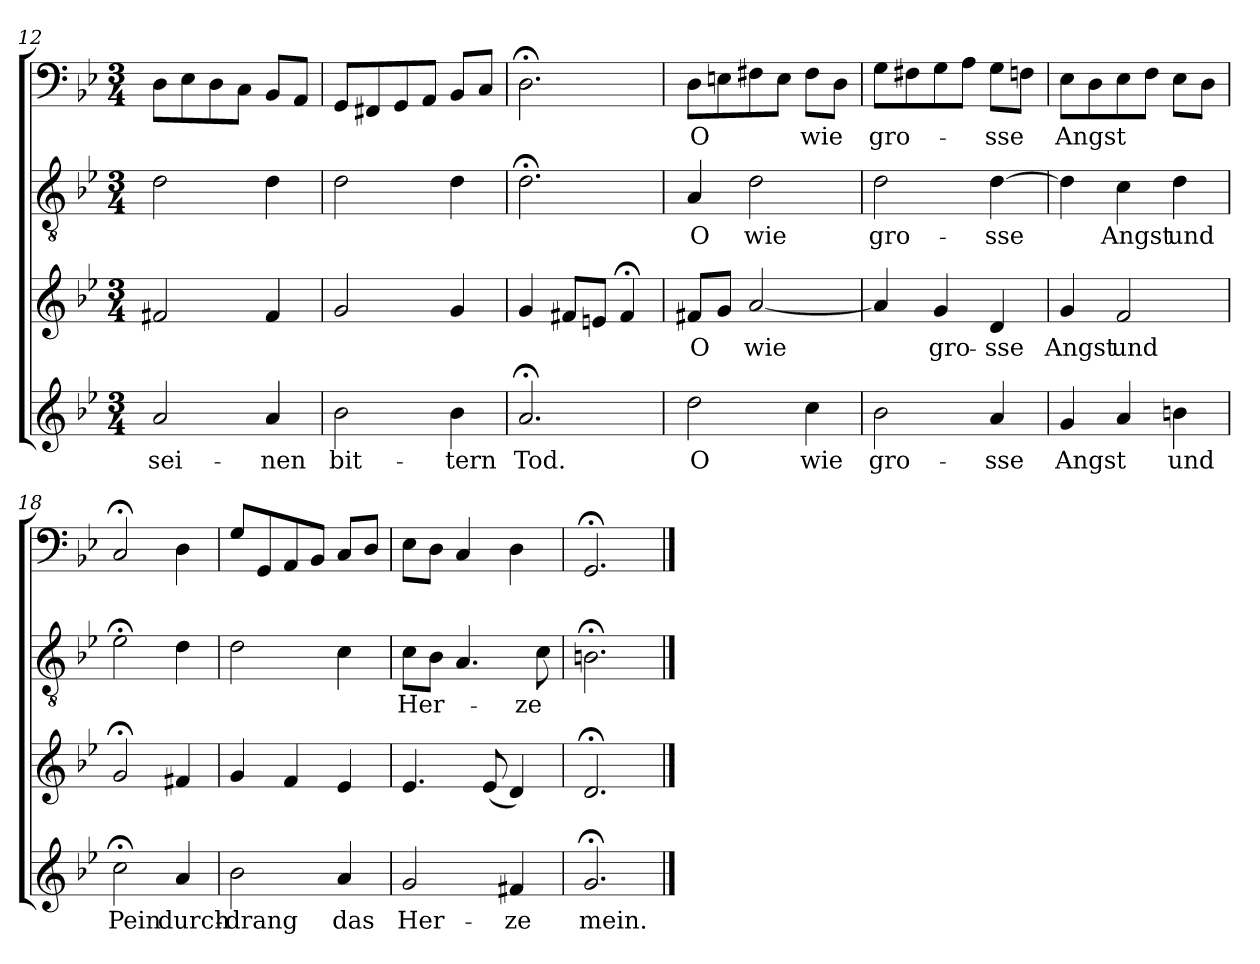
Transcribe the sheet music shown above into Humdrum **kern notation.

**kern	**text	**kern	**text	**kern	**text	**kern	**text
*part4	*part4	*part3	*part3	*part2	*part2	*part1	*part1
*staff4	*staff4	*staff3	*staff3	*staff2	*staff2	*staff1	*staff1
*clefG2	*	*clefG2	*	*clefGv2	*	*clefF4	*
*k[b-e-]	*	*k[b-e-]	*	*k[b-e-]	*	*k[b-e-]	*
*g:	*	*g:	*	*g:	*	*g:	*
*M3/4	*	*M3/4	*	*M3/4	*	*M3/4	*
=12	=12	=12	=12	=12	=12	=12	=12
2a/	sei-	2f#X/	.	2d\	.	8D\L	.
.	.	.	.	.	.	8E-\	.
.	.	.	.	.	.	8D\	.
.	.	.	.	.	.	8C\J	.
4a/	-nen	4f#/	.	4d\	.	8BB-/L	.
.	.	.	.	.	.	8AA/J	.
=13	=13	=13	=13	=13	=13	=13	=13
2b-\	bit-	2g/	.	2d\	.	8GG/L	.
.	.	.	.	.	.	8FF#X/	.
.	.	.	.	.	.	8GG/	.
.	.	.	.	.	.	8AA/J	.
4b-\	-tern	4g/	.	4d\	.	8BB-/L	.
.	.	.	.	.	.	8C/J	.
=14	=14	=14	=14	=14	=14	=14	=14
2.a;</	Tod.	4g/	.	2.d;<\	.	2.D;<\	.
.	.	8f#X/L	.	.	.	.	.
.	.	8en/J	.	.	.	.	.
.	.	4f#;</	.	.	.	.	.
=15	=15	=15	=15	=15	=15	=15	=15
2dd\	O	8f#X/L	O	4A/	O	8D\L	O
.	.	8g/J	.	.	.	8En\	.
.	.	[2a/	wie	2d\	wie	8F#X\	.
.	.	.	.	.	.	8E\J	.
4cc\	wie	.	.	.	.	8F#\L	wie
.	.	.	.	.	.	8D\J	.
=16	=16	=16	=16	=16	=16	=16	=16
2b-\	gro-	4a/]	.	2d\	gro-	8G\L	gro-
.	.	.	.	.	.	8F#X\	.
.	.	4g/	gro-	.	.	8G\	.
.	.	.	.	.	.	8A\J	.
4a/	-sse	4d/	-sse	[4d\	-sse	8G\L	-sse
.	.	.	.	.	.	8Fn\J	.
=17	=17	=17	=17	=17	=17	=17	=17
4g/	Angst	4g/	Angst	4d\]	.	8E-\L	Angst
.	.	.	.	.	.	8D\	.
4a/	.	2f/	und	4c\	Angst	8E-\	.
.	.	.	.	.	.	8F\J	.
4bn\	und	.	.	4d\	und	8E-\L	.
.	.	.	.	.	.	8D\J	.
=18	=18	=18	=18	=18	=18	=18	=18
2cc;<\	Pein	2g;</	.	2e-;<\	.	2C;</	.
4a/	durch-	4f#X/	.	4d\	.	4D\	.
=19	=19	=19	=19	=19	=19	=19	=19
2b-\	-drang	4g/	.	2d\	.	8G/L	.
.	.	.	.	.	.	8GG/	.
.	.	4f/	.	.	.	8AA/	.
.	.	.	.	.	.	8BB-/J	.
4a/	das	4e-/	.	4c\	.	8C/L	.
.	.	.	.	.	.	8D/J	.
=20	=20	=20	=20	=20	=20	=20	=20
2g/	Her-	4.e-/	.	8c\L	Her-	8E-\L	.
.	.	.	.	8B-\J	.	8D\J	.
.	.	.	.	4.A/	.	4C/	.
.	.	(8e-/	.	.	.	.	.
4f#X/	-ze	4d/)	.	.	.	4D\	.
.	.	.	.	8c\	-ze	.	.
=21	=21	=21	=21	=21	=21	=21	=21
2.g;</	mein.	2.d;</	.	2.Bn;<\	.	2.GG;</	.
==	==	==	==	==	==	==	==
*-	*-	*-	*-	*-	*-	*-	*-
